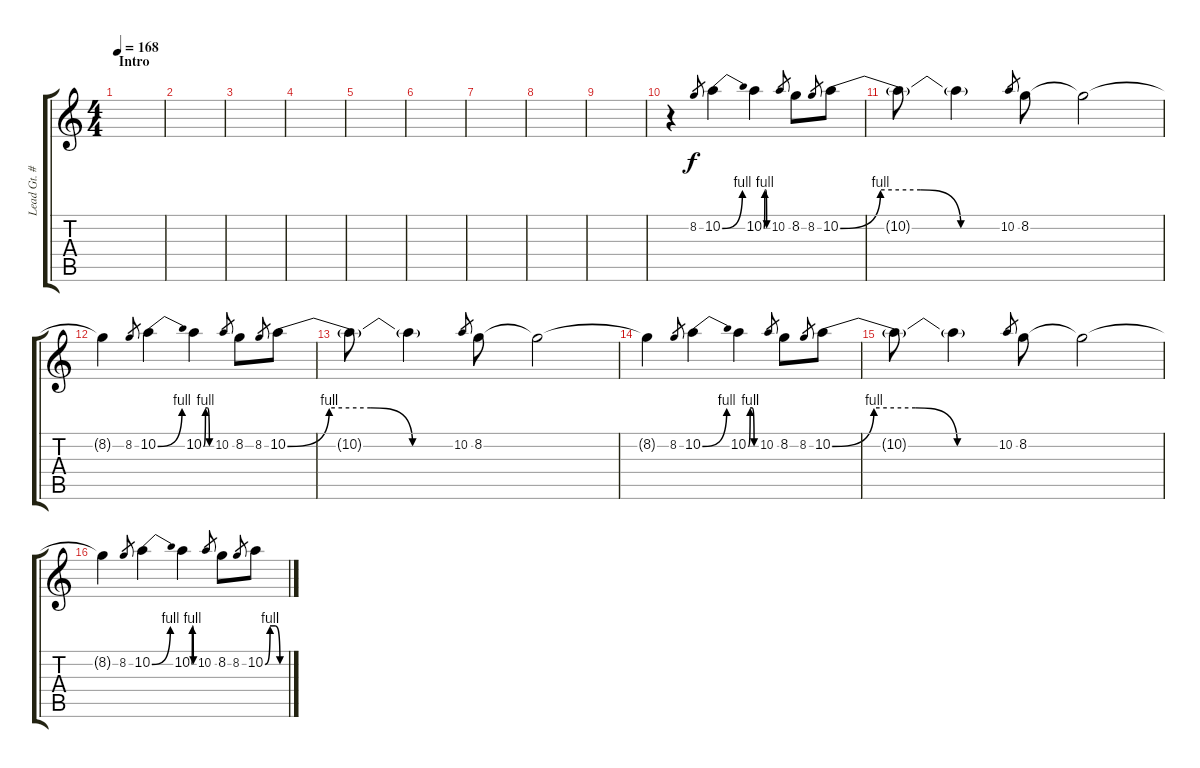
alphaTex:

\track ("Lead Gt. #1 -Les Paul (Greg steele)" "Lead Gt. #") {instrument overdrivenguitar}
\staff {score tabs}
\tuning (E4 B3 G3 D3 A2 E2) {hide}
\ts (4 4)
\section ("" "Intro")
\tempo 168
\clef g2
\ks c
|
|
|
|
|
|
|
|
|
r.4 8.2.8{gr} 10.2{be (bend 0 0 60 4)}.4 10.2{be (custom 0 0 15 4 30 4 45 0 60 0)}.4 10.2.8{gr} 8.2.8 8.2.8{gr} 10.2{be (custom 0 0 15 4 30 4 45 0 60 0)}.8 |
10.2{t}.8 10.2{t}.4 10.2.8{gr} 8.2.8 8.2{t}.2 |
8.2{t}.4 8.2.8{gr} 10.2{be (bend 0 0 60 4)}.4 10.2{be (custom 0 0 15 4 30 4 45 0 60 0)}.4 10.2.8{gr} 8.2.8 8.2.8{gr} 10.2{be (custom 0 0 15 4 30 4 45 0 60 0)}.8 |
10.2{t}.8 10.2{t}.4 10.2.8{gr} 8.2.8 8.2{t}.2 |
8.2{t}.4 8.2.8{gr} 10.2{be (bend 0 0 60 4)}.4 10.2{be (custom 0 0 15 4 30 4 45 0 60 0)}.4 10.2.8{gr} 8.2.8 8.2.8{gr} 10.2{be (custom 0 0 15 4 30 4 45 0 60 0)}.8 |
10.2{t}.8 10.2{t}.4 10.2.8{gr} 8.2.8 8.2{t}.2 |
8.2{t}.4 8.2.8{gr} 10.2{be (bend 0 0 60 4)}.4 10.2{be (custom 0 0 15 4 30 4 45 0 60 0)}.4 10.2.8{gr} 8.2.8 8.2.8{gr} 10.2{be (custom 0 0 15 4 30 4 45 0 60 0)}.8
